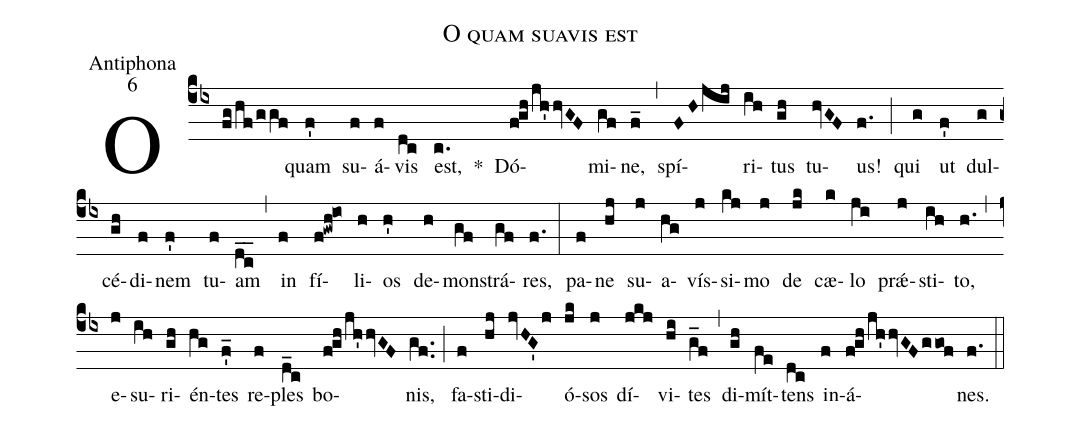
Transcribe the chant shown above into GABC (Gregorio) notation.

name:O quam suavis est;
office-part:Antiphona;
mode:6;
%%
(cb4)
O(fg/hf/ggf) quam(f') su(f)á(f)vis(dc) est,(c.) *()
Dó(f!gh/jh'hvGF)mi(gf)ne,(f_) (,)
spí(FHjij)ri(ih)tus(gh) tu(hvGF)us!(f.) (;)
qui(g) ut(f') dul(g)cé(gh)di(f)nem(f') tu(f)am(d_c_) (,)
in(f) fí(f!gwh!io)li(h)os(h') de(h)mon(gf)strá(gf)res,(f.) (:)
pa(f)ne(hj) su(j)a(hg)vís(j)si(kj)mo(j) de(jk) cæ(k)lo(ji) prǽ(j)sti(ih)to,(h.) (,)
e(j)su(ih)ri(gh)én(hg)tes(f_') re(f)ples(d_c) bo(f!gh/jh'hvGF)nis,(gf..) (;)
fa(f)sti(hj)di(jvHG'j)ó(jk)sos(j) dí(jkj)vi(hi)tes(g_f) (,)
di(gh)mít(fe)tens(dc) in(f)á(f!gh/jh'hvGFggof)nes.(f.) (::)
